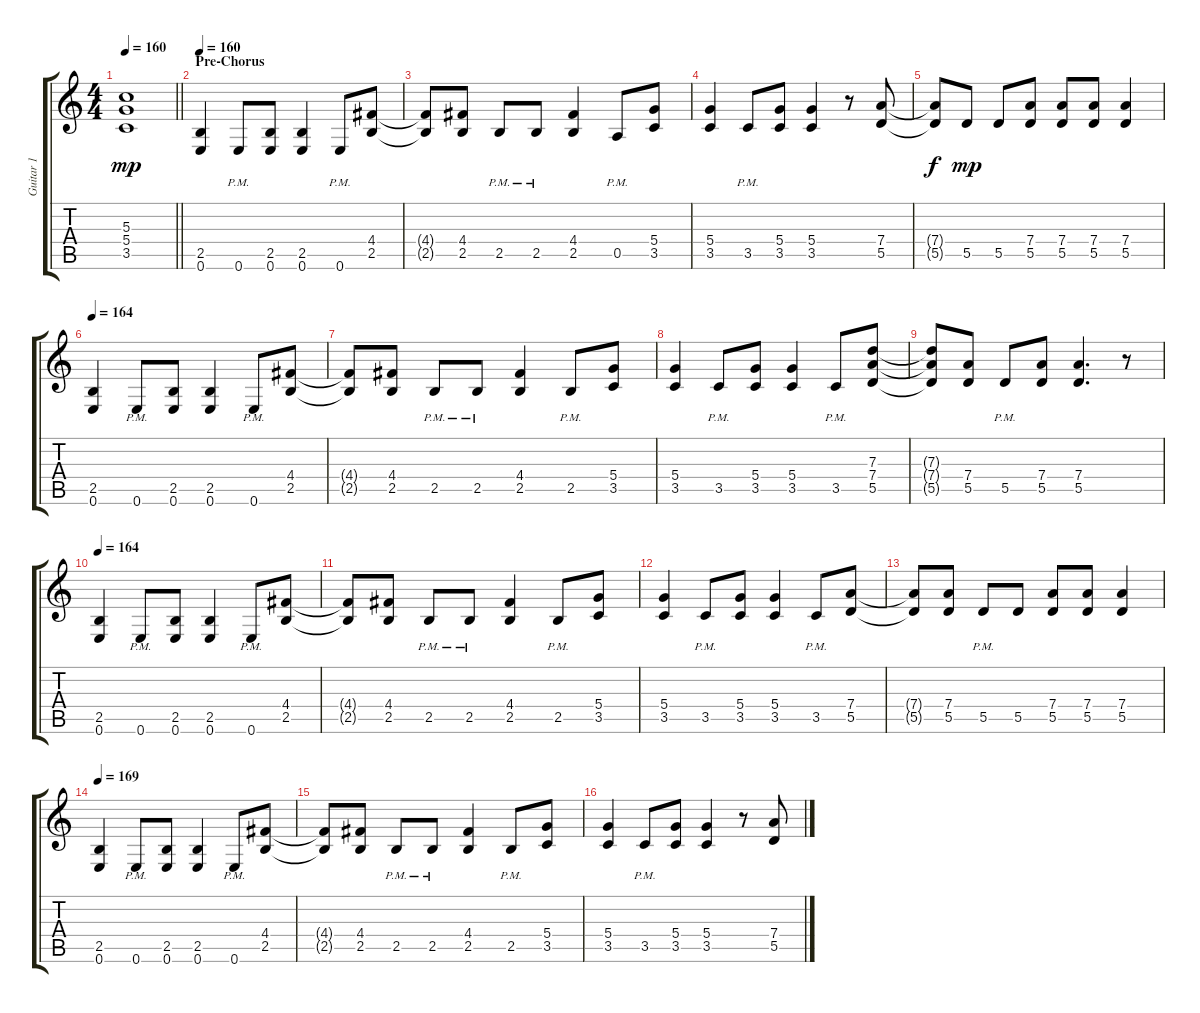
\track ("Guitar 1" "Guitar 1") {instrument electricguitarclean}
\staff {score tabs}
\tuning (E4 B3 G3 D3 A2 E2) {hide}
\ts (4 4)
\tempo 160
\clef g2
\barLineRight lightlight
\ks c
(5.3{t} 5.4{t} 3.5{t}).1{dy mp} |
\section ("" "Pre-Chorus")
\tempo 160
(2.5 0.6).4 0.6{pm}.8 (2.5 0.6).8 (2.5 0.6).4 0.6{pm}.8 (4.4 2.5).8 |
(4.4{t} 2.5{t}).8 (4.4 2.5).8 2.5{pm}.8 2.5{pm}.8 (4.4 2.5).4 0.5{pm}.8 (5.4 3.5).8 |
(5.4 3.5).4 3.5{pm}.8 (5.4 3.5).8 (5.4 3.5).4 r.8 (7.4 5.5).8 |
(7.4{t} 5.5{t}).8{dy f} 5.5.8{dy mp} 5.5.8 (7.4 5.5).8 (7.4 5.5).8 (7.4 5.5).8 (7.4 5.5).4 |
\tempo 164
(2.5 0.6).4 0.6{pm}.8 (2.5 0.6).8 (2.5 0.6).4 0.6{pm}.8 (4.4 2.5).8 |
(4.4{t} 2.5{t}).8 (4.4 2.5).8 2.5{pm}.8 2.5{pm}.8 (4.4 2.5).4 2.5{pm}.8 (5.4 3.5).8 |
(5.4 3.5).4 3.5{pm}.8 (5.4 3.5).8 (5.4 3.5).4 3.5{pm}.8 (7.3 7.4 5.5).8 |
(7.3{t} 7.4{t} 5.5{t}).8 (7.4 5.5).8 5.5{pm}.8 (7.4 5.5).8 (7.4 5.5).4{d} r.8 |
\tempo 164
(2.5 0.6).4 0.6{pm}.8 (2.5 0.6).8 (2.5 0.6).4 0.6{pm}.8 (4.4 2.5).8 |
(4.4{t} 2.5{t}).8 (4.4 2.5).8 2.5{pm}.8 2.5{pm}.8 (4.4 2.5).4 2.5{pm}.8 (5.4 3.5).8 |
(5.4 3.5).4 3.5{pm}.8 (5.4 3.5).8 (5.4 3.5).4 3.5{pm}.8 (7.4 5.5).8 |
(7.4{t} 5.5{t}).8 (7.4 5.5).8 5.5{pm}.8 5.5.8 (7.4 5.5).8 (7.4 5.5).8 (7.4 5.5).4 |
\tempo 169
(2.5 0.6).4 0.6{pm}.8 (2.5 0.6).8 (2.5 0.6).4 0.6{pm}.8 (4.4 2.5).8 |
(4.4{t} 2.5{t}).8 (4.4 2.5).8 2.5{pm}.8 2.5{pm}.8 (4.4 2.5).4 2.5{pm}.8 (5.4 3.5).8 |
(5.4 3.5).4 3.5{pm}.8 (5.4 3.5).8 (5.4 3.5).4 r.8 (7.4 5.5).8
